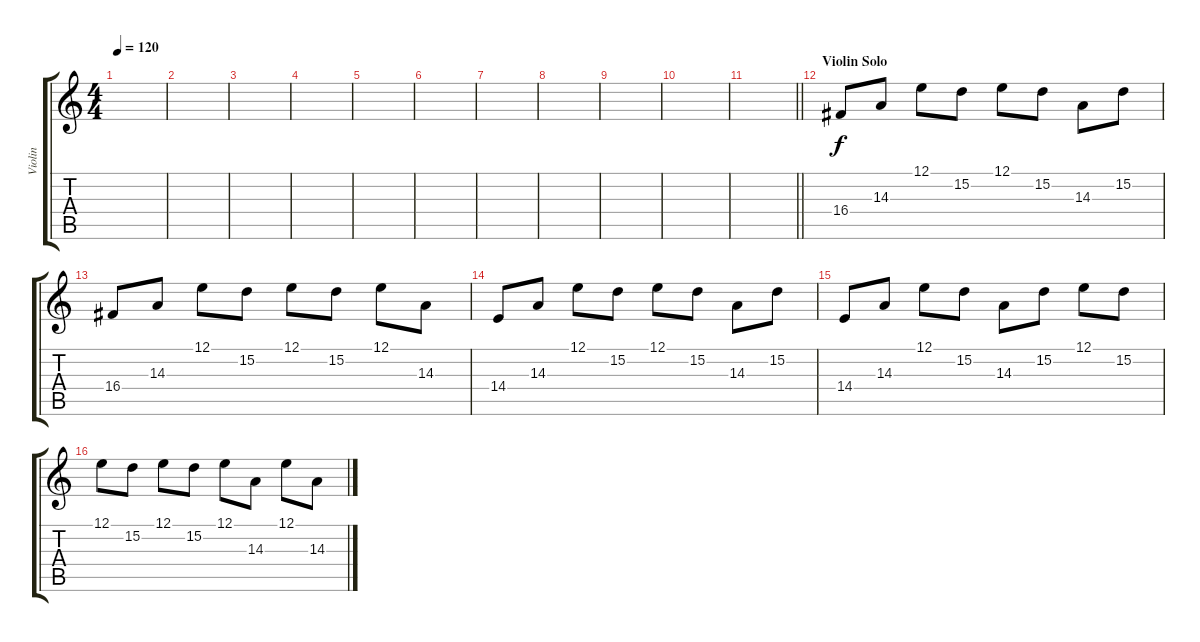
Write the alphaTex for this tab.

\track ("Violin" "Violin") {instrument violin}
\staff {score tabs}
\tuning (E4 B3 G3 D3 A2 E2) {hide}
\ts (4 4)
\tempo 120
\clef g2
\ks c
|
|
|
|
|
|
|
|
|
|
\barLineRight lightlight
|
\section ("" "Violin Solo")
16.4.8 14.3.8 12.1.8 15.2.8 12.1.8 15.2.8 14.3.8 15.2.8 |
16.4.8 14.3.8 12.1.8 15.2.8 12.1.8 15.2.8 12.1.8 14.3.8 |
14.4.8 14.3.8 12.1.8 15.2.8 12.1.8 15.2.8 14.3.8 15.2.8 |
14.4.8 14.3.8 12.1.8 15.2.8 14.3.8 15.2.8 12.1.8 15.2.8 |
12.1.8 15.2.8 12.1.8 15.2.8 12.1.8 14.3.8 12.1.8 14.3.8
